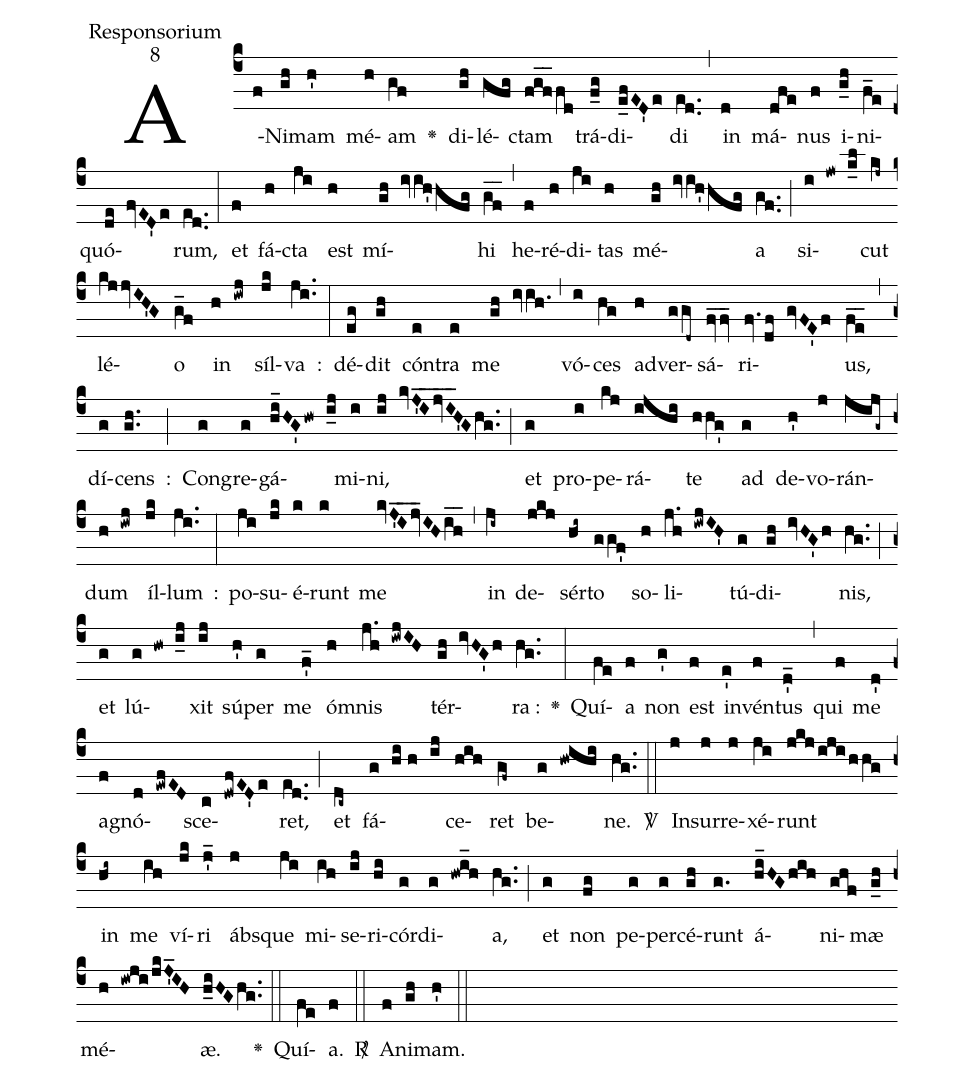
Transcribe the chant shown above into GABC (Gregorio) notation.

office-part:Responsorium;
mode:8;
%%
(c4) A(f)Ni(gh)mam(h') mé(h)am(gf) <v>\greheightstar</v>() di(gh)lé(gfg)ctam(fgf__fd) trá(f_g)di(e_fED'e)di(ed..) (,)
in(d) má(dfe)nus(f) i(g_h)ni(f_e)quó(de !fvED'e)rum,(ed..) (:) et(f) fá(h)cta(ji) est(h) mí(gh !ivih'hfg)hi(gf__) (,)
he(f)ré(h)di(ji)tas(h) mé(gh !ivih'hfg)a(gf..) (;) si(i !jw !k_l)cut(kj~) lé(kjjvIH'G)o(g_f) in(h !iwj) síl(jk)va(ji..) :(:) dé(eg)dit(gh) cón(e)tra(e) me(gh !ivih.) (,)
vó(i)ces(hg) ad(h)ver(ggd~)sá(fv_/fv_)ri(fv.df !gvFE'f)us,(fe__) (,)
dí(g)cens(gh..) :(;) Con(g)gre(g)gá(hi_HG'hw !i_j)mi(i)ni,(ij !kvJ'_I_/jv_I_H'Ghg..) (;)
et(g) pro(i)pe(kj)rá(ijhi)te(hhg') ad(g) de(h')vo(j)rán(jijg~)dum(h !iwj) íl(jk)lum(ji..) :(:) po(ji)su(jk)é(k)runt(k) me(kvJ'_I_/jv_IH/i_h_) (,) in(ji~) de(jkj)sé(hi~)rto(ggf') so(h)li(j.h !iwjIH')tú(g)di(gh !ivHG'h)nis,(hg..) (;)
et(g) lú(g !hw !i_j)xit(ij) sú(h')per(g) me(f'_) ó(h)mnis(j.h !iwjIH) tér(gh !ivHG'h)ra :(hg..) <v>\greheightstar</v>(:)
Quí(fe)a(f) non(g') est(f) in(e')vén(f)tus(d'_) (,)
qui(f) me(d') a(f)gnó(d !ewfED)sce(c !dwfED'e)ret,(ed..) (;)
et(dc~) fá(g !hi//h !ij)ce(hih)ret(gf~) be(g !hwihi)ne.(hg..) <sp>V/</sp>(::) In(j)sur(j)re(j)xé(ji)runt(jkj/iji/hhg) in(hi~) me(ih) ví(jk)ri(j'_) ábs(j)que(ji) mi(ih)se(ij)ri(hi)cór(g)di(g !hwi_h)a,(hg..) (;) et(g) non(fg) pe(g)per(g)cé(gh)runt(g.) á(hi_HG/hih)ni(ghf)mæ(g_h) mé(h !iwji/jkJ'_IH)æ.(h_iHG/hg..) <v>\greheightstar</v>(::) Quí(fe)a.(f) <sp>R/</sp>(::) A(f)ni(gh)mam.(h') (::)
